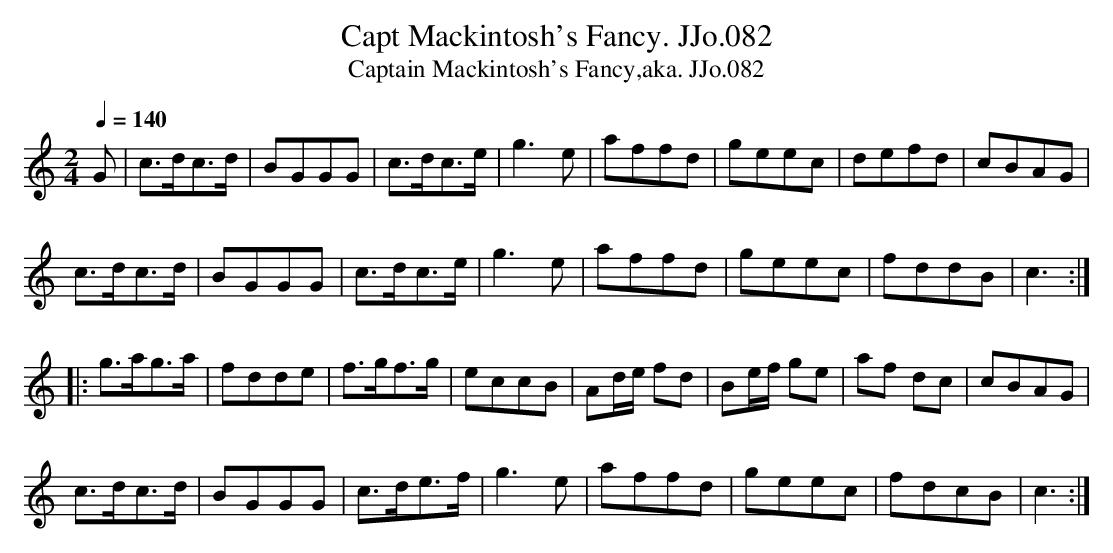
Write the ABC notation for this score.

X:1
T:Capt Mackintosh's Fancy. JJo.082
T:Captain Mackintosh's Fancy,aka. JJo.082
L:1/8
M:2/4
Q:1/4=140
K:C
G|c>dc>d|BGGG|c>dc>e|g3e|affd|geec|defd|cBAG|!
c>dc>d|BGGG|c>dc>e|g3e|affd|geec|fddB|c3::!
g>ag>a|fdde|f>gf>g|eccB|Ad/e/ fd|Be/f/ ge|af dc|cBAG|!
c>dc>d|BGGG|c>de>f|g3e|affd|geec|fdcB|c3:|
